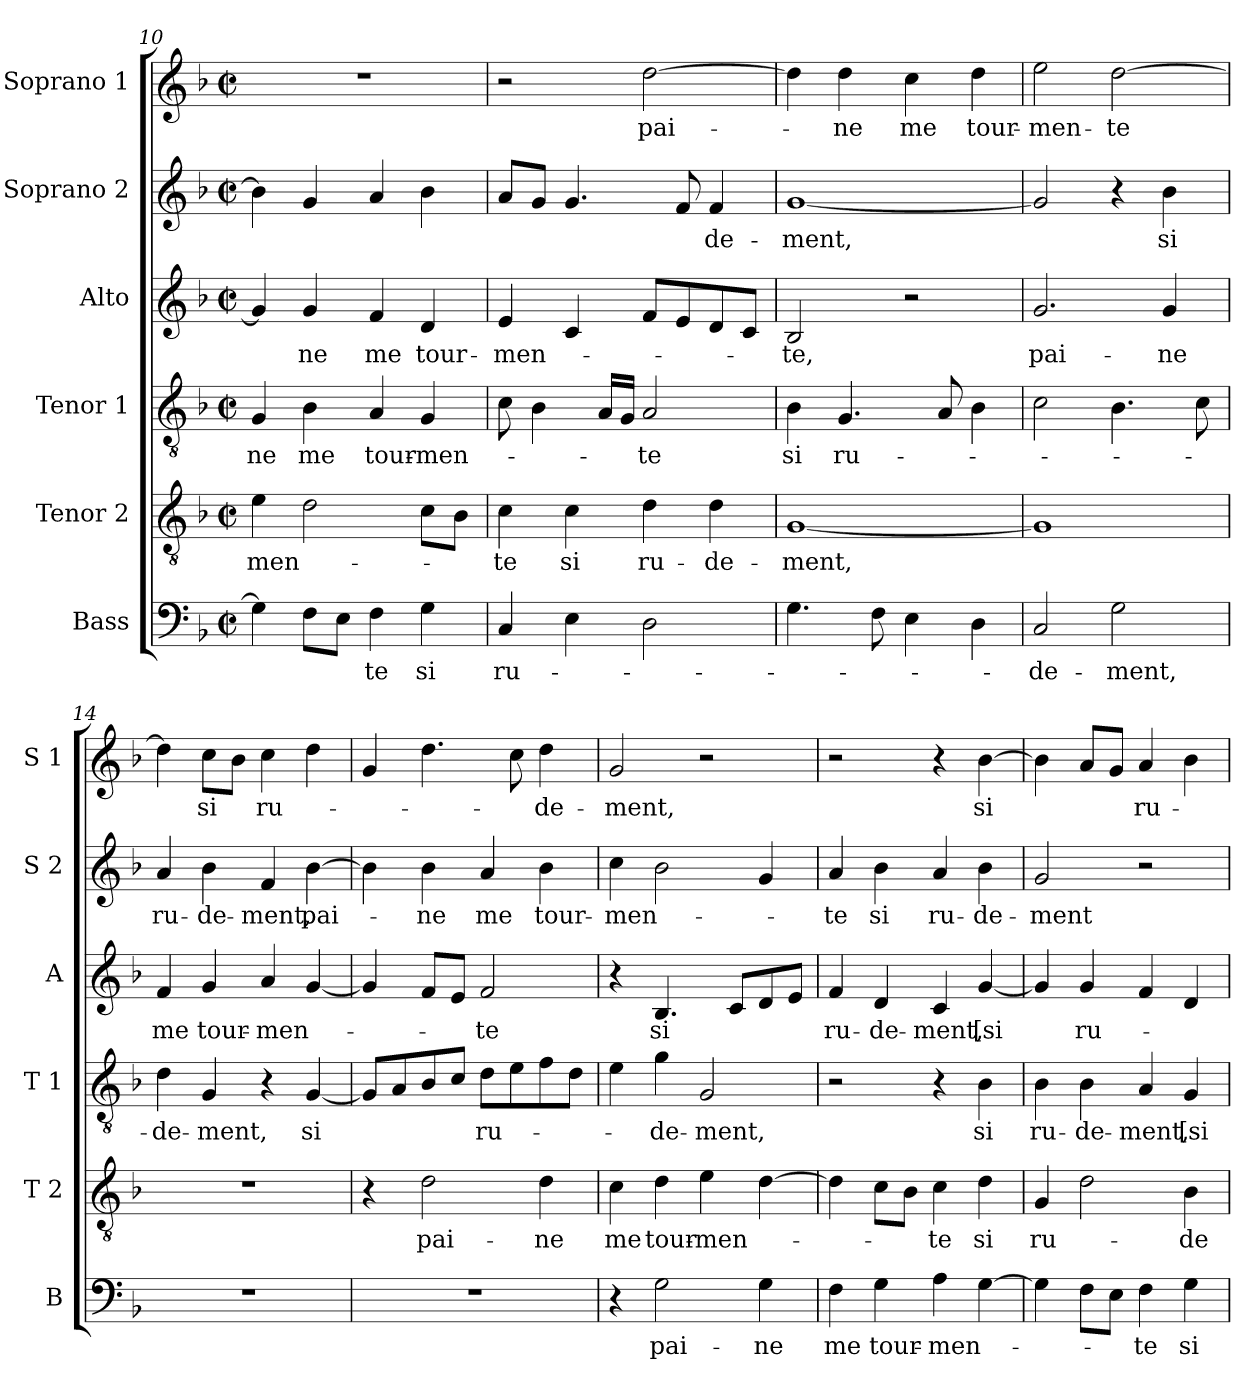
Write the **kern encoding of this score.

**kern	**text	**kern	**text	**kern	**text	**kern	**text	**kern	**text	**kern	**text
*part6	*part6	*part5	*part5	*part4	*part4	*part3	*part3	*part2	*part2	*part1	*part1
*staff6	*staff6	*staff5	*staff5	*staff4	*staff4	*staff3	*staff3	*staff2	*staff2	*staff1	*staff1
*I"Bass	*	*I"Tenor 2	*	*I"Tenor 1	*	*I"Alto	*	*I"Soprano 2	*	*I"Soprano 1	*
*I'B	*	*I'T 2	*	*I'T 1	*	*I'A	*	*I'S 2	*	*I'S 1	*
*clefF4	*	*clefGv2	*	*clefGv2	*	*clefG2	*	*clefG2	*	*clefG2	*
*k[b-]	*	*k[b-]	*	*k[b-]	*	*k[b-]	*	*k[b-]	*	*k[b-]	*
*F:	*	*F:	*	*F:	*	*F:	*	*F:	*	*F:	*
*M2/2	*	*M2/2	*	*M2/2	*	*M2/2	*	*M2/2	*	*M2/2	*
*met(c|)	*	*met(c|)	*	*met(c|)	*	*met(c|)	*	*met(c|)	*	*met(c|)	*
=10	=10	=10	=10	=10	=10	=10	=10	=10	=10	=10	=10
4G\]	.	4e\	-men-	4G/	-ne	4g/]	.	4b-\]	.	1r	.
8F\L	.	2d\	.	4B-\	me	4g/	-ne	4g/	.	.	.
8E\J	.	.	.	.	.	.	.	.	.	.	.
4F\	-te	.	.	4A/	tour-	4f/	me	4a/	.	.	.
4G\	si	8c\L	.	4G/	-men-	4d/	tour-	4b-\	.	.	.
.	.	8B-\J	.	.	.	.	.	.	.	.	.
=11	=11	=11	=11	=11	=11	=11	=11	=11	=11	=11	=11
4C/	ru-	4c\	-te	8c\	.	4e/	-men-	8a/L	.	2r	.
.	.	.	.	4B-\	.	.	.	8g/J	.	.	.
4E\	.	4c\	si	.	.	4c/	.	4.g/	.	.	.
.	.	.	.	16A/LL	.	.	.	.	.	.	.
.	.	.	.	16G/JJ	.	.	.	.	.	.	.
2D\	.	4d\	ru-	2A/	-te	8f/L	.	.	.	[2dd\	pai-
.	.	.	.	.	.	8e/	.	8f/	.	.	.
.	.	4d\	-de-	.	.	8d/	.	4f/	-de-	.	.
.	.	.	.	.	.	8c/J	.	.	.	.	.
=12	=12	=12	=12	=12	=12	=12	=12	=12	=12	=12	=12
4.G\	.	[1G	-ment,	4B-\	si	2B-/	-te,	[1g	-ment,	4dd\]	.
.	.	.	.	4.G/	ru-	.	.	.	.	4dd\	-ne
8F\	.	.	.	.	.	.	.	.	.	.	.
4E\	.	.	.	.	.	2r	.	.	.	4cc\	me
.	.	.	.	8A/	.	.	.	.	.	.	.
4D\	.	.	.	4B-\	.	.	.	.	.	4dd\	tour-
!!LO:PB:g=z
=13	=13	=13	=13	=13	=13	=13	=13	=13	=13	=13	=13
2C/	-de-	1G]	.	2c\	.	2.g/	pai-	2g/]	.	2ee\	-men-
2G\	-ment,	.	.	4.B-\	.	.	.	4r	.	[2dd\	-te
.	.	.	.	.	.	4g/	-ne	4b-\	si	.	.
.	.	.	.	8c\	.	.	.	.	.	.	.
=14	=14	=14	=14	=14	=14	=14	=14	=14	=14	=14	=14
1r	.	1r	.	4d\	-de-	4f/	me	4a/	ru-	4dd\]	.
.	.	.	.	4G/	-ment,	4g/	tour-	4b-\	-de-	8cc\L	si
.	.	.	.	.	.	.	.	.	.	8b-\J	.
.	.	.	.	4r	.	4a/	-men-	4f/	-ment,	4cc\	ru-
.	.	.	.	[4G/	si	[4g/	.	[4b-\	pai-	4dd\	.
=15	=15	=15	=15	=15	=15	=15	=15	=15	=15	=15	=15
1r	.	4r	.	8G/L]	.	4g/]	.	4b-\]	.	4g/	.
.	.	.	.	8A/	.	.	.	.	.	.	.
.	.	2d\	pai-	8B-/	.	8f/L	.	4b-\	-ne	4.dd\	.
.	.	.	.	8c/J	.	8e/J	.	.	.	.	.
.	.	.	.	8d\L	ru-	2f/	-te	4a/	me	.	.
.	.	.	.	8e\	.	.	.	.	.	8cc\	.
.	.	4d\	-ne	8f\	.	.	.	4b-\	tour-	4dd\	-de-
.	.	.	.	8d\J	.	.	.	.	.	.	.
=16	=16	=16	=16	=16	=16	=16	=16	=16	=16	=16	=16
4r	.	4c\	me	4e\	.	4r	.	4cc\	-men-	2g/	-ment,
2G\	pai-	4d\	tour-	4g\	-de-	4.B-/	si	2b-\	.	.	.
.	.	4e\	-men-	2G/	-ment,	.	.	.	.	2r	.
.	.	.	.	.	.	8c/L	.	.	.	.	.
4G\	-ne	[4d\	.	.	.	8d/	.	4g/	.	.	.
.	.	.	.	.	.	8e/J	.	.	.	.	.
=17	=17	=17	=17	=17	=17	=17	=17	=17	=17	=17	=17
4F\	me	4d\]	.	2r	.	4f/	ru-	4a/	-te	2r	.
4G\	tour-	8c\L	.	.	.	4d/	-de-	4b-\	si	.	.
.	.	8B-\J	.	.	.	.	.	.	.	.	.
4A\	-men-	4c\	-te	4r	.	4c/	-ment,	4a/	ru-	4r	.
[4G\	.	4d\	si	4B-\	si	[4g/	[si	4b-\	-de-	[4b-\	si
=18	=18	=18	=18	=18	=18	=18	=18	=18	=18	=18	=18
4G\]	.	4G/	ru-	4B-\	ru-	4g/]	.	2g/	-ment	4b-\]	.
8F\L	.	2d\	.	4B-\	-de-	4g/	ru-	.	.	8a/L	.
8E\J	.	.	.	.	.	.	.	.	.	8g/J	.
4F\	-te	.	.	4A/	-ment,	4f/	.	2r	.	4a/	ru-
4G\	si	4B-\	-de-	4G/	[si	4d/	.	.	.	4b-\	.
=	=	=	=	=	=	=	=	=	=	=	=
*-	*-	*-	*-	*-	*-	*-	*-	*-	*-	*-	*-
